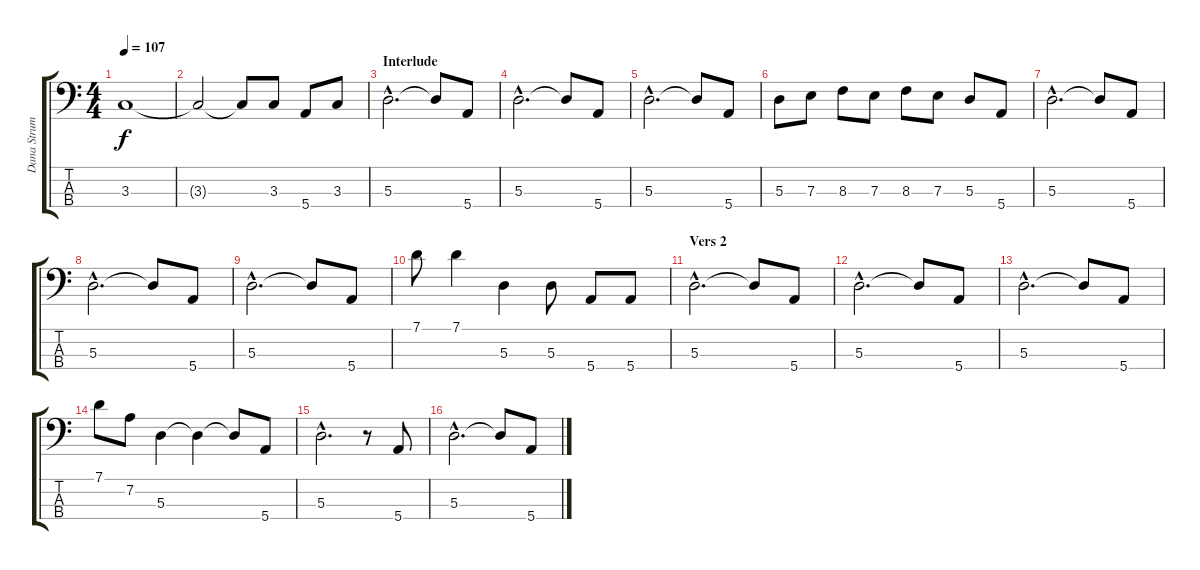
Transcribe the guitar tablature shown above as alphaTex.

\track ("Dana Strum - bass" "Dana Strum") {instrument electricbassfinger}
\staff {score tabs}
\tuning (G2 D2 A1 E1) {hide}
\ts (4 4)
\tempo 107
\clef f4
\ks c
3.3.1{dy f} |
3.3{t}.2 3.3{t}.8 3.3.8 5.4.8 3.3.8 |
\section ("" "Interlude")
5.3{hac}.2{d} 5.3{t}.8 5.4.8 |
5.3{hac}.2{d} 5.3{t}.8 5.4.8 |
5.3{hac}.2{d} 5.3{t}.8 5.4.8 |
5.3.8 7.3.8 8.3.8 7.3.8 8.3.8 7.3.8 5.3.8 5.4.8 |
5.3{hac}.2{d} 5.3{t}.8 5.4.8 |
5.3{hac}.2{d} 5.3{t}.8 5.4.8 |
5.3{hac}.2{d} 5.3{t}.8 5.4.8 |
7.1.8 7.1.4 5.3.4 5.3.8 5.4.8 5.4.8 |
\section ("" "Vers 2")
5.3{hac}.2{d} 5.3{t}.8 5.4.8 |
5.3{hac}.2{d} 5.3{t}.8 5.4.8 |
5.3{hac}.2{d} 5.3{t}.8 5.4.8 |
7.1.8 7.2.8 5.3.4 5.3{t}.4 5.3{t}.8 5.4.8 |
5.3{hac}.2{d} r.8 5.4.8 |
5.3{hac}.2{d} 5.3{t}.8 5.4.8
